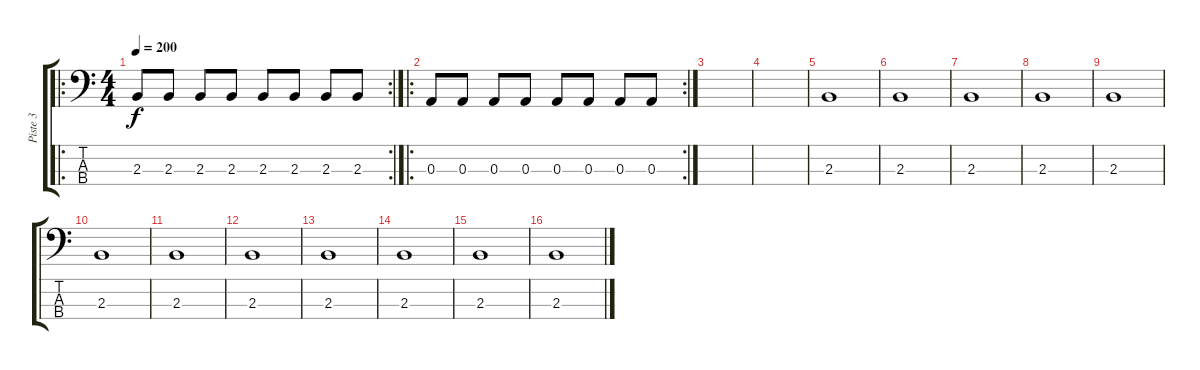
\track ("Piste 3" "Piste 3") {instrument electricbasspick}
\staff {score tabs}
\tuning (G2 D2 A1 E1) {hide}
\ro
\rc 2
\ts (4 4)
\tempo 200
\clef f4
\ks c
2.3.8{dy f} 2.3.8 2.3.8 2.3.8 2.3.8 2.3.8 2.3.8 2.3.8 |
\ro
\rc 2
0.3.8 0.3.8 0.3.8 0.3.8 0.3.8 0.3.8 0.3.8 0.3.8 |
|
|
2.3.1 |
2.3.1 |
2.3.1 |
2.3.1 |
2.3.1 |
2.3.1 |
2.3.1 |
2.3.1 |
2.3.1 |
2.3.1 |
2.3.1 |
2.3.1
